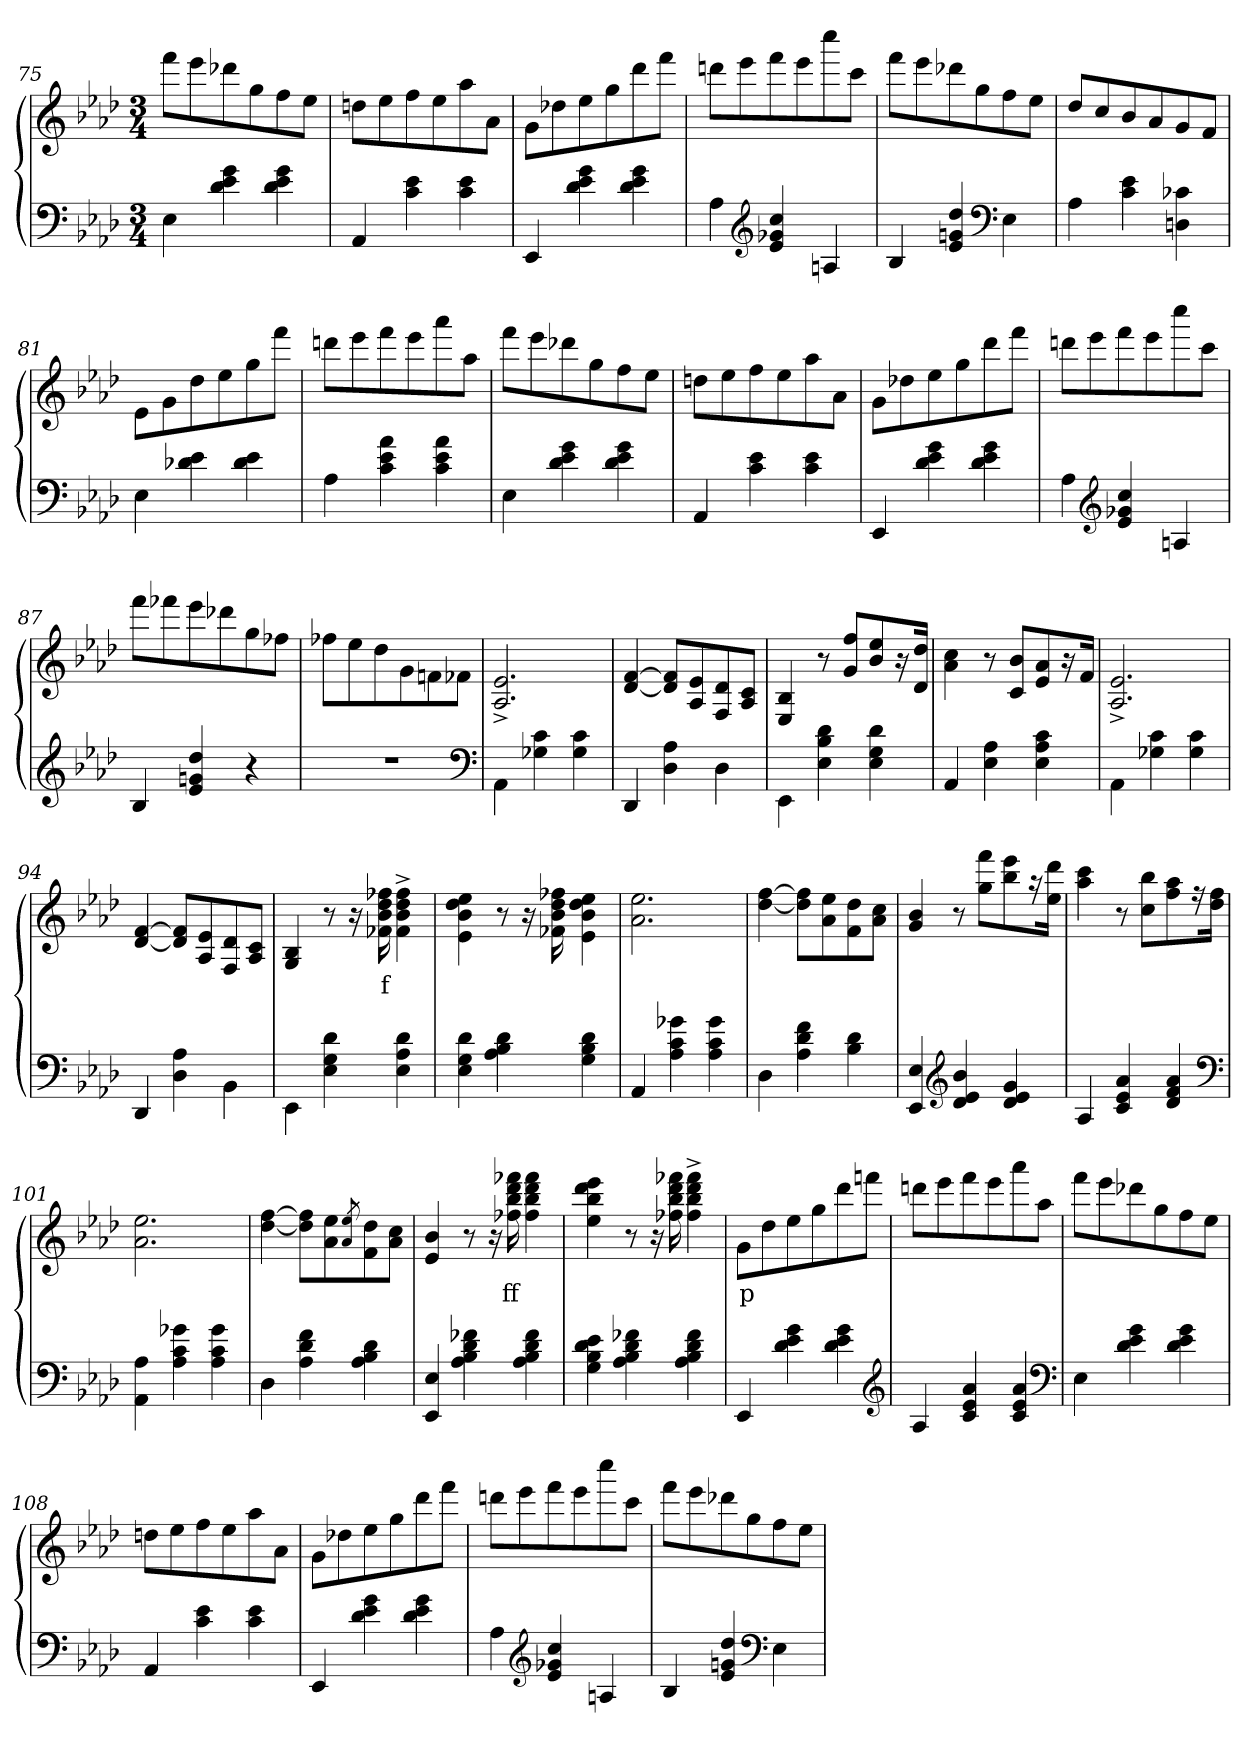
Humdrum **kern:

**kern	**kern	**text
*part2	*part1	*part1
*staff2	*staff1	*staff1
*clefF4	*clefG2	*
*k[b-e-a-d-]	*k[b-e-a-d-]	*
*M3/4	*M3/4	*
=75	=75	=75
4E-	8fffL	.
.	8eee-	.
4g 4e- 4d-	8ddd-X	.
.	8gg	.
4g 4e- 4d-	8ff	.
.	8ee-J	.
=76	=76	=76
4AA-	8ddnL	.
.	8ee-	.
4e- 4c	8ff	.
.	8ee-	.
4e- 4c	8aa-	.
.	8a-J	.
=77	=77	=77
4EE-	8gL	.
.	8dd-X	.
4g 4e- 4d-	8ee-	.
.	8gg	.
4g 4e- 4d-	8ddd-	.
.	8fffJ	.
=78	=78	=78
4A-	8dddnL	.
.	8eee-	.
*clefG2	*	*
4cc 4g-X 4e-	8fff	.
.	8eee-	.
4An	8cccc	.
.	8cccJ	.
=79	=79	=79
4B-	8fffL	.
.	8eee-	.
4dd- 4gn 4e-	8ddd-X	.
.	8gg	.
*clefF4	*	*
4E-	8ff	.
.	8ee-J	.
=80	=80	=80
4A-	8dd-L	.
.	8cc	.
4e- 4c	8b-	.
.	8a-	.
4c-X 4Dn	8g	.
.	8fJ	.
=81	=81	=81
4E-	8e-L	.
.	8g	.
4e- 4d-X	8dd-	.
.	8ee-	.
4e- 4d-	8gg	.
.	8fffJ	.
=82	=82	=82
4A-	8dddnL	.
.	8eee-	.
4a- 4e- 4c	8fff	.
.	8eee-	.
4a- 4e- 4c	8aaa-	.
.	8aa-J	.
=83	=83	=83
4E-	8fffL	.
.	8eee-	.
4g 4e- 4d-	8ddd-X	.
.	8gg	.
4g 4e- 4d-	8ff	.
.	8ee-J	.
=84	=84	=84
4AA-	8ddnL	.
.	8ee-	.
4e- 4c	8ff	.
.	8ee-	.
4e- 4c	8aa-	.
.	8a-J	.
=85	=85	=85
4EE-	8gL	.
.	8dd-X	.
4g 4e- 4d-	8ee-	.
.	8gg	.
4g 4e- 4d-	8ddd-	.
.	8fffJ	.
=86	=86	=86
4A-	8dddnL	.
.	8eee-	.
*clefG2	*	*
4cc 4g-X 4e-	8fff	.
.	8eee-	.
4An	8cccc	.
.	8cccJ	.
=87	=87	=87
4B-	8fffL	.
.	8fff-X	.
4dd- 4gn 4e-	8eee-	.
.	8ddd-X	.
4r	8gg	.
.	8ff-J	.
=88	=88	=88
2.r	8ff-XL	.
.	8ee-	.
.	8dd-	.
.	8g	.
.	8fn	.
.	8f-XJ	.
*clefF4	*	*
=89	=89	=89
4AA-\	2.e-^> 2.A-^>	.
4c 4G-X	.	.
4c 4G-	.	.
=90	=90	=90
4DD-	[4f [4d-	.
4A- 4D-	8f] 8d-]L	.
.	8e- 8A-	.
4D-	8d- 8F	.
.	8c 8A-J	.
=91	=91	=91
4EE-\	4B-/ 4E-/	.
4d- 4B- 4E-	8r	.
.	8ff 8gL	.
4d- 4G 4E-	8ee- 8b-	.
.	16r	.
.	16dd- 16d-Jk	.
=92	=92	=92
4AA-	4cc 4a-	.
4A- 4E-	8r	.
.	8b- 8cL	.
4c 4A- 4E-	8a- 8e-	.
.	16r	.
.	16fJk	.
=93	=93	=93
4AA-\	2.e-^> 2.A-^>	.
4c 4G-X	.	.
4c 4G-	.	.
=94	=94	=94
4DD-	[4f [4d-	.
4A- 4D-	8f] 8d-]L	.
.	8e- 8A-	.
4BB-\	8d- 8F	.
.	8c 8A-J	.
=95	=95	=95
4EE-\	4B-/ 4G/	.
4d- 4G 4E-	8r	.
.	16r	.
.	16ff-X 16dd- 16b- 16f-X	f
4d- 4A- 4E-	4ff-^> 4dd-^> 4b-^> 4f-^>	.
=96	=96	=96
4d- 4G 4E-	4ee-\ 4dd-\ 4b-\ 4e-\	.
4d- 4B- 4A-	8r	.
.	16r	.
.	16ff-X 16dd- 16b- 16f-X	.
4d- 4B- 4G	4ee-\ 4dd-\ 4b-\ 4e-\	.
=97	=97	=97
4AA-/	2.ee- 2.a-	.
4g-X 4c 4A-	.	.
4g- 4c 4A-	.	.
=98	=98	=98
4D-	[4ff [4dd-	.
4f 4d- 4A-	8ff] 8dd-]L	.
.	8ee- 8a-	.
4d- 4B-	8dd- 8f	.
.	8cc 8a-J	.
=99	=99	=99
4E- 4EE-	4b- 4g	.
*clefG2	*	*
4b- 4e- 4d-	8r	.
.	8fff 8ggL	.
4g 4e- 4d-	8eee- 8bb-	.
.	16r	.
.	16ddd- 16ee-Jk	.
=100	=100	=100
4A-	4ccc 4aa-	.
4a- 4e- 4c	8r	.
.	8bb- 8ccL	.
4a- 4f 4d-	8aa- 8ff	.
.	16r	.
.	16ff 16dd-Jk	.
*clefF4	*	*
=101	=101	=101
4A- 4AA-	2.ee- 2.a-	.
4g-X 4c 4A-	.	.
4g- 4c 4A-	.	.
=102	=102	=102
4D-	[4ff [4dd-	.
4f 4d- 4A-	8ff] 8dd-]L	.
.	8ee- 8a-	.
.	8qa- 8qee-/	.
4d- 4B- 4A-	8dd- 8f	.
.	8cc 8a-J	.
=103	=103	=103
4E- 4EE-	4b- 4e-	.
4f-X 4d- 4B- 4A-	8r	.
.	16r	.
.	16fff-X 16ddd- 16bb- 16ff-X	ff
4f- 4d- 4B- 4A-	4fff- 4ddd- 4bb- 4ff-	.
=104	=104	=104
4e- 4d- 4B- 4G	4eee- 4ddd- 4bb- 4ee-	.
4f-X 4d- 4B- 4A-	8r	.
.	16r	.
.	16fff-X 16ddd- 16bb- 16ff-X	.
4f- 4d- 4B- 4A-	4fff-^> 4ddd-^> 4bb-^> 4ff-^>	.
=105	=105	=105
4EE-	8gL	p
.	8dd-	.
4g 4e- 4d-	8ee-	.
.	8gg	.
4g 4e- 4d-	8ddd-	.
.	8fffnJ	.
*clefG2	*	*
=106	=106	=106
4A-	8dddnL	.
.	8eee-	.
4a- 4e- 4c	8fff	.
.	8eee-	.
4a- 4e- 4c	8aaa-	.
.	8aa-J	.
*clefF4	*	*
=107	=107	=107
4E-	8fffL	.
.	8eee-	.
4g 4e- 4d-	8ddd-X	.
.	8gg	.
4g 4e- 4d-	8ff	.
.	8ee-J	.
=108	=108	=108
4AA-	8ddnL	.
.	8ee-	.
4e- 4c	8ff	.
.	8ee-	.
4e- 4c	8aa-	.
.	8a-J	.
=109	=109	=109
4EE-	8gL	.
.	8dd-X	.
4g 4e- 4d-	8ee-	.
.	8gg	.
4g 4e- 4d-	8ddd-	.
.	8fffJ	.
=110	=110	=110
4A-	8dddnL	.
.	8eee-	.
*clefG2	*	*
4cc 4g-X 4e-	8fff	.
.	8eee-	.
4An	8cccc	.
.	8cccJ	.
=111	=111	=111
4B-	8fffL	.
.	8eee-	.
4dd- 4gn 4e-	8ddd-X	.
.	8gg	.
*clefF4	*	*
4E-	8ff	.
.	8ee-J	.
=	=	=
*-	*-	*-
